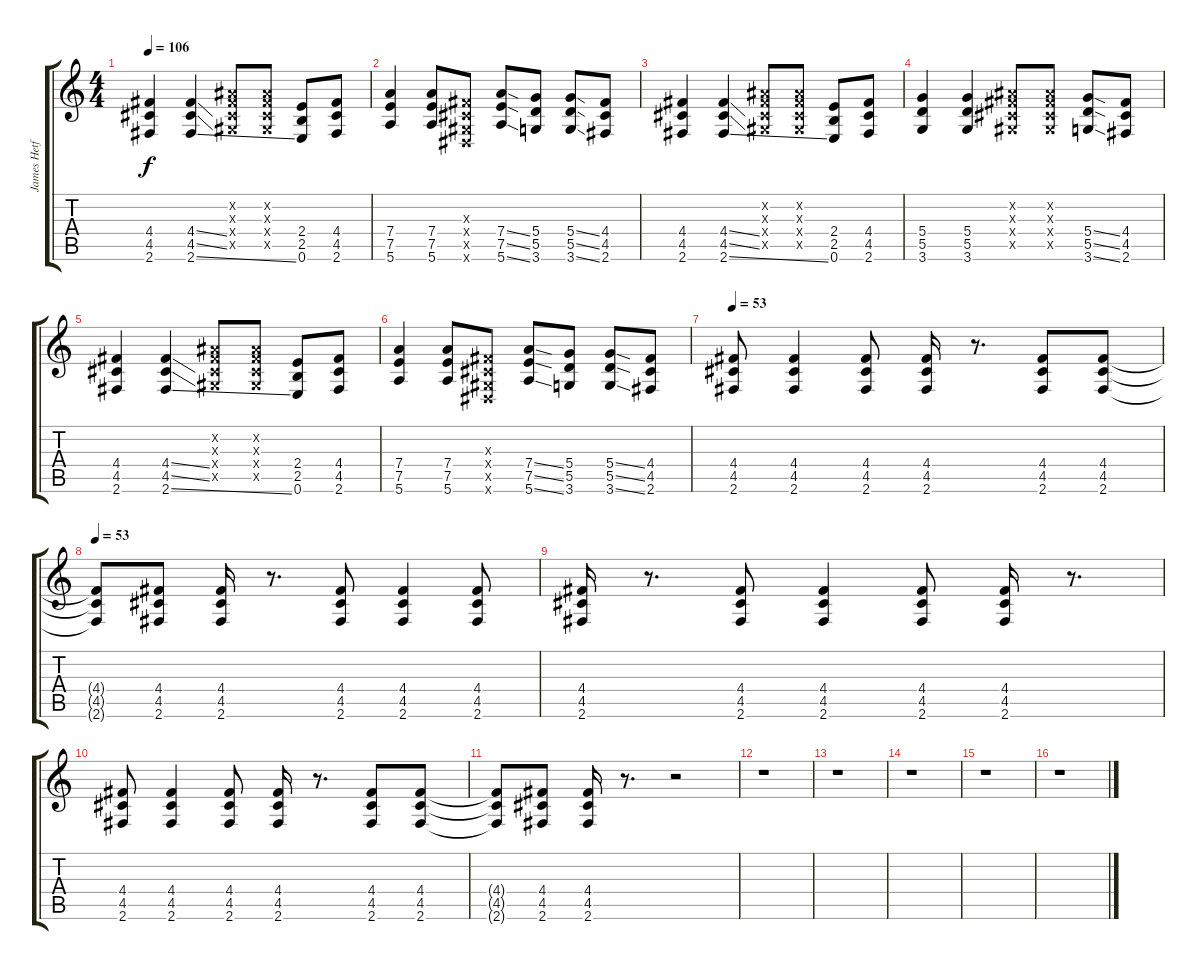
\track ("James Hetfield" "James Hetf") {instrument distortionguitar}
\staff {score tabs}
\tuning (E4 B3 G3 D3 A2 E2) {hide}
\ts (4 4)
\tempo 106
\clef g2
\ks c
(4.4 4.5 2.6).4{dy f} (4.4{ss} 4.5{ss} 2.6{ss}).4 (-1.2{x} -1.3{x} -1.4{x} -1.5{x}).8 (-1.2{x} -1.3{x} -1.4{x} -1.5{x}).8 (2.4 2.5 0.6).8 (4.4 4.5 2.6).8 |
(7.4 7.5 5.6).4 (7.4 7.5 5.6).8 (-1.3{x} -1.4{x} -1.5{x} -1.6{x}).8 (7.4{ss} 7.5{ss} 5.6{ss}).8 (5.4 5.5 3.6).8 (5.4{ss} 5.5{ss} 3.6{ss}).8 (4.4 4.5 2.6).8 |
(4.4 4.5 2.6).4 (4.4{ss} 4.5{ss} 2.6{ss}).4 (-1.2{x} -1.3{x} -1.4{x} -1.5{x}).8 (-1.2{x} -1.3{x} -1.4{x} -1.5{x}).8 (2.4 2.5 0.6).8 (4.4 4.5 2.6).8 |
(5.4 5.5 3.6).4 (5.4 5.5 3.6).4 (-1.2{x} -1.3{x} -1.4{x} -1.5{x}).8 (-1.2{x} -1.3{x} -1.4{x} -1.5{x}).8 (5.4{ss} 5.5{ss} 3.6{ss}).8 (4.4 4.5 2.6).8 |
(4.4 4.5 2.6).4 (4.4{ss} 4.5{ss} 2.6{ss}).4 (-1.2{x} -1.3{x} -1.4{x} -1.5{x}).8 (-1.2{x} -1.3{x} -1.4{x} -1.5{x}).8 (2.4 2.5 0.6).8 (4.4 4.5 2.6).8 |
(7.4 7.5 5.6).4 (7.4 7.5 5.6).8 (-1.3{x} -1.4{x} -1.5{x} -1.6{x}).8 (7.4{ss} 7.5{ss} 5.6{ss}).8 (5.4 5.5 3.6).8 (5.4{ss} 5.5{ss} 3.6{ss}).8 (4.4 4.5 2.6).8 |
\tempo 53
(4.4 4.5 2.6).8 (4.4 4.5 2.6).4 (4.4 4.5 2.6).8 (4.4 4.5 2.6).16 r.8{d} (4.4 4.5 2.6).8 (4.4 4.5 2.6).8 |
\tempo 53
(4.4{t} 4.5{t} 2.6{t}).8 (4.4 4.5 2.6).8 (4.4 4.5 2.6).16 r.8{d} (4.4 4.5 2.6).8{volume 12} (4.4 4.5 2.6).4 (4.4 4.5 2.6).8 |
(4.4 4.5 2.6).16 r.8{d} (4.4 4.5 2.6).8{volume 8} (4.4 4.5 2.6).4 (4.4 4.5 2.6).8 (4.4 4.5 2.6).16 r.8{d} |
(4.4 4.5 2.6).8{volume 4} (4.4 4.5 2.6).4 (4.4 4.5 2.6).8 (4.4 4.5 2.6).16 r.8{d} (4.4 4.5 2.6).8{volume 0} (4.4 4.5 2.6).8 |
(4.4{t} 4.5{t} 2.6{t}).8 (4.4 4.5 2.6).8 (4.4 4.5 2.6).16 r.8{d} r.2 |
r.1 |
r.1 |
r.1 |
r.1 |
r.1
